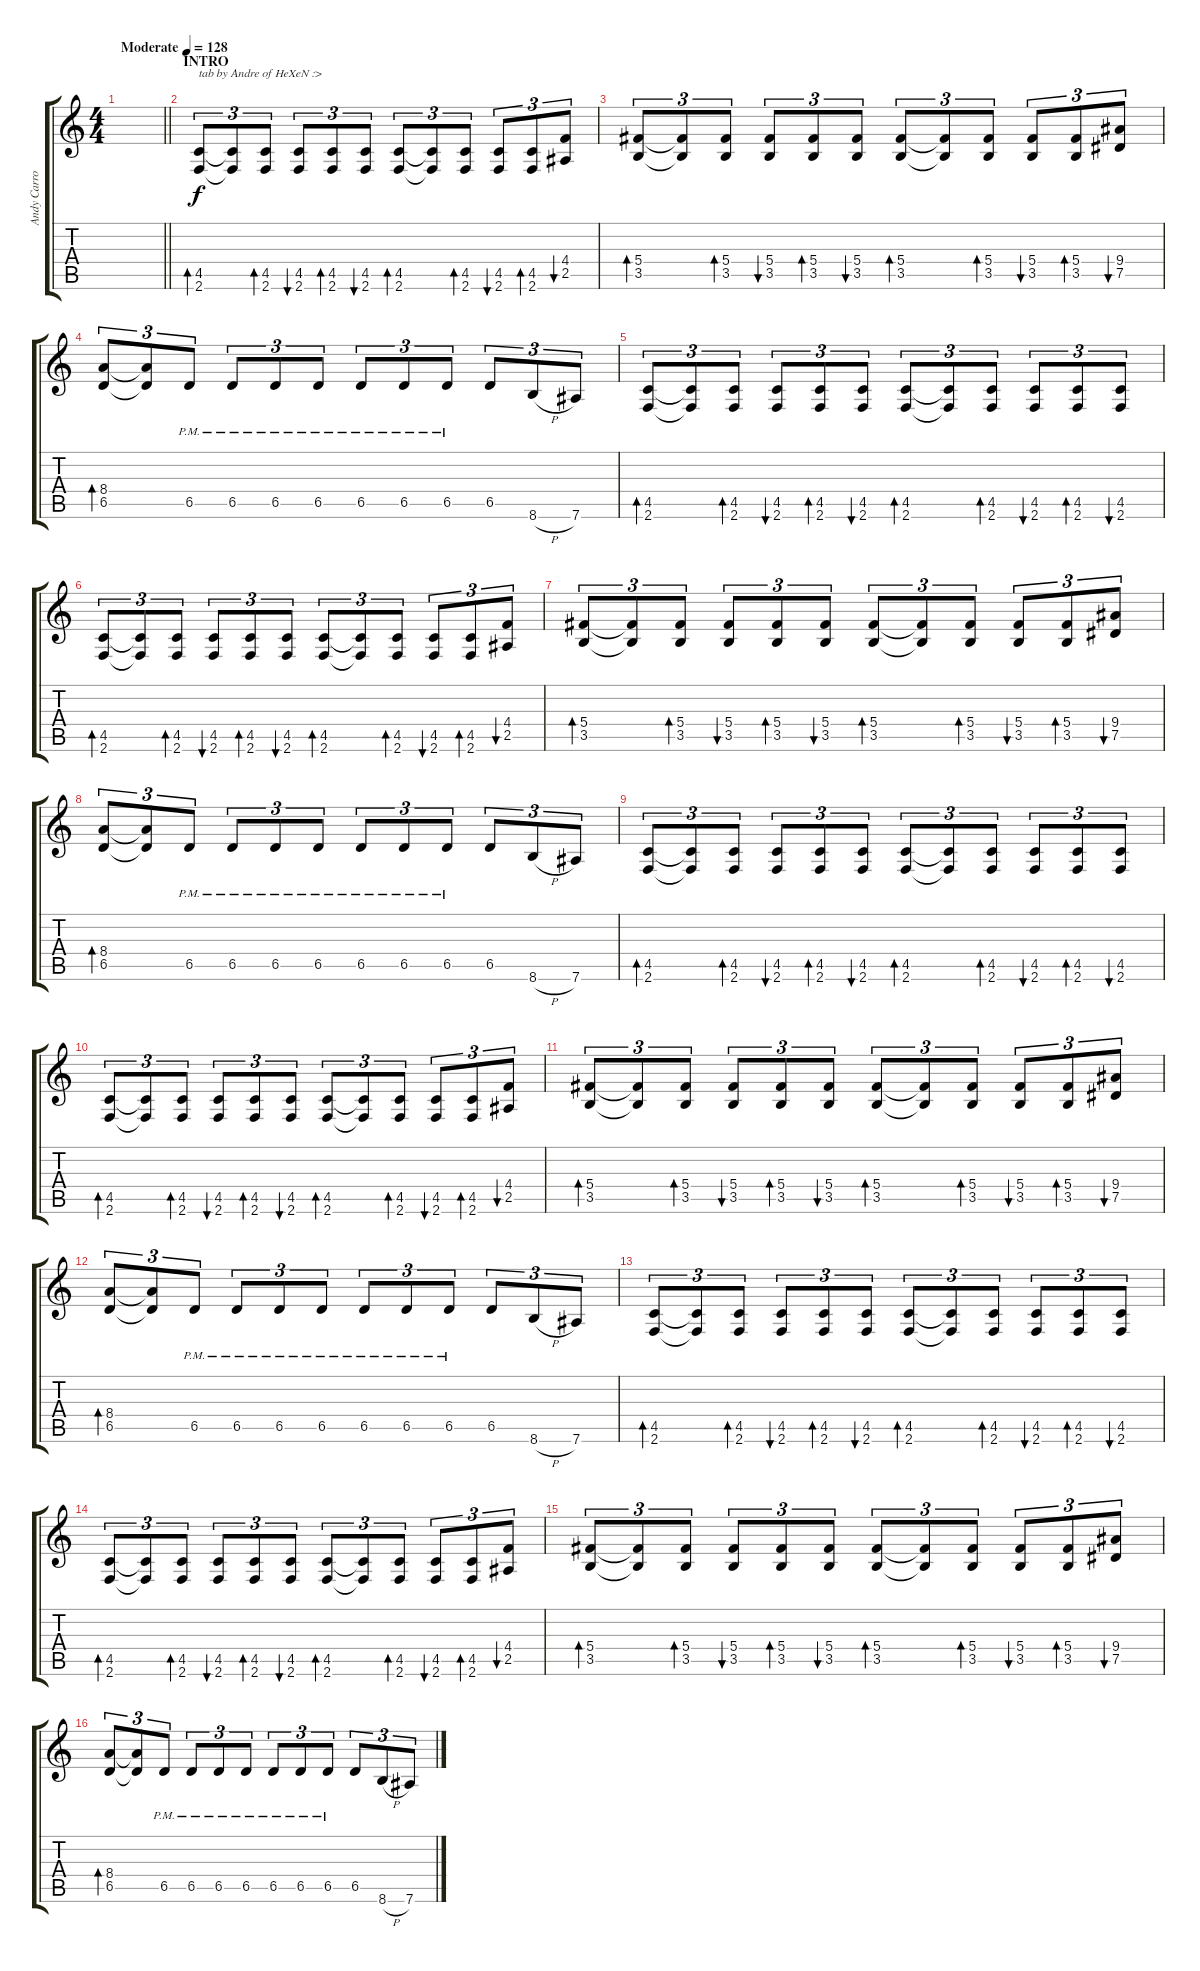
\track ("Andy Carroll" "Andy Carro") {instrument distortionguitar}
\staff {score tabs}
\tuning (Eb4 Bb3 Gb3 Db3 Ab2 Eb2) {hide}
\ts (4 4)
\tempo (128 "Moderate")
\clef g2
\barLineRight lightlight
\ks c
|
\section ("" "INTRO")
(4.5 2.6).8{tu (3 2) bd 60 txt "tab by Andre of HeXeN :>"} (4.5{t} 2.6{t}).8{tu (3 2)} (4.5 2.6).8{tu (3 2) bd 60} (4.5 2.6).8{tu (3 2) bu 60} (4.5 2.6).8{tu (3 2) bd 60} (4.5 2.6).8{tu (3 2) bu 60} (4.5 2.6).8{tu (3 2) bd 60} (4.5{t} 2.6{t}).8{tu (3 2)} (4.5 2.6).8{tu (3 2) bd 60} (4.5 2.6).8{tu (3 2) bu 60} (4.5 2.6).8{tu (3 2) bd 60} (4.4 2.5).8{tu (3 2) bu 60} |
(5.4 3.5).8{tu (3 2) bd 60} (5.4{t} 3.5{t}).8{tu (3 2)} (5.4 3.5).8{tu (3 2) bd 60} (5.4 3.5).8{tu (3 2) bu 60} (5.4 3.5).8{tu (3 2) bd 60} (5.4 3.5).8{tu (3 2) bu 60} (5.4 3.5).8{tu (3 2) bd 60} (5.4{t} 3.5{t}).8{tu (3 2)} (5.4 3.5).8{tu (3 2) bd 60} (5.4 3.5).8{tu (3 2) bu 60} (5.4 3.5).8{tu (3 2) bd 60} (9.4 7.5).8{tu (3 2) bu 60} |
(8.4 6.5).8{tu (3 2) bd 60} (8.4{t} 6.5{t}).8{tu (3 2)} 6.5{pm}.8{tu (3 2)} 6.5{pm}.8{tu (3 2)} 6.5{pm}.8{tu (3 2)} 6.5{pm}.8{tu (3 2)} 6.5{pm}.8{tu (3 2)} 6.5{pm}.8{tu (3 2)} 6.5{pm}.8{tu (3 2)} 6.5.8{tu (3 2)} 8.6{h}.8{tu (3 2)} 7.6.8{tu (3 2)} |
(4.5 2.6).8{tu (3 2) bd 60} (4.5{t} 2.6{t}).8{tu (3 2)} (4.5 2.6).8{tu (3 2) bd 60} (4.5 2.6).8{tu (3 2) bu 60} (4.5 2.6).8{tu (3 2) bd 60} (4.5 2.6).8{tu (3 2) bu 60} (4.5 2.6).8{tu (3 2) bd 60} (4.5{t} 2.6{t}).8{tu (3 2)} (4.5 2.6).8{tu (3 2) bd 60} (4.5 2.6).8{tu (3 2) bu 60} (4.5 2.6).8{tu (3 2) bd 60} (4.5 2.6).8{tu (3 2) bu 60} |
(4.5 2.6).8{tu (3 2) bd 60} (4.5{t} 2.6{t}).8{tu (3 2)} (4.5 2.6).8{tu (3 2) bd 60} (4.5 2.6).8{tu (3 2) bu 60} (4.5 2.6).8{tu (3 2) bd 60} (4.5 2.6).8{tu (3 2) bu 60} (4.5 2.6).8{tu (3 2) bd 60} (4.5{t} 2.6{t}).8{tu (3 2)} (4.5 2.6).8{tu (3 2) bd 60} (4.5 2.6).8{tu (3 2) bu 60} (4.5 2.6).8{tu (3 2) bd 60} (4.4 2.5).8{tu (3 2) bu 60} |
(5.4 3.5).8{tu (3 2) bd 60} (5.4{t} 3.5{t}).8{tu (3 2)} (5.4 3.5).8{tu (3 2) bd 60} (5.4 3.5).8{tu (3 2) bu 60} (5.4 3.5).8{tu (3 2) bd 60} (5.4 3.5).8{tu (3 2) bu 60} (5.4 3.5).8{tu (3 2) bd 60} (5.4{t} 3.5{t}).8{tu (3 2)} (5.4 3.5).8{tu (3 2) bd 60} (5.4 3.5).8{tu (3 2) bu 60} (5.4 3.5).8{tu (3 2) bd 60} (9.4 7.5).8{tu (3 2) bu 60} |
(8.4 6.5).8{tu (3 2) bd 60} (8.4{t} 6.5{t}).8{tu (3 2)} 6.5{pm}.8{tu (3 2)} 6.5{pm}.8{tu (3 2)} 6.5{pm}.8{tu (3 2)} 6.5{pm}.8{tu (3 2)} 6.5{pm}.8{tu (3 2)} 6.5{pm}.8{tu (3 2)} 6.5{pm}.8{tu (3 2)} 6.5.8{tu (3 2)} 8.6{h}.8{tu (3 2)} 7.6.8{tu (3 2)} |
(4.5 2.6).8{tu (3 2) bd 60} (4.5{t} 2.6{t}).8{tu (3 2)} (4.5 2.6).8{tu (3 2) bd 60} (4.5 2.6).8{tu (3 2) bu 60} (4.5 2.6).8{tu (3 2) bd 60} (4.5 2.6).8{tu (3 2) bu 60} (4.5 2.6).8{tu (3 2) bd 60} (4.5{t} 2.6{t}).8{tu (3 2)} (4.5 2.6).8{tu (3 2) bd 60} (4.5 2.6).8{tu (3 2) bu 60} (4.5 2.6).8{tu (3 2) bd 60} (4.5 2.6).8{tu (3 2) bu 60} |
(4.5 2.6).8{tu (3 2) bd 60} (4.5{t} 2.6{t}).8{tu (3 2)} (4.5 2.6).8{tu (3 2) bd 60} (4.5 2.6).8{tu (3 2) bu 60} (4.5 2.6).8{tu (3 2) bd 60} (4.5 2.6).8{tu (3 2) bu 60} (4.5 2.6).8{tu (3 2) bd 60} (4.5{t} 2.6{t}).8{tu (3 2)} (4.5 2.6).8{tu (3 2) bd 60} (4.5 2.6).8{tu (3 2) bu 60} (4.5 2.6).8{tu (3 2) bd 60} (4.4 2.5).8{tu (3 2) bu 60} |
(5.4 3.5).8{tu (3 2) bd 60} (5.4{t} 3.5{t}).8{tu (3 2)} (5.4 3.5).8{tu (3 2) bd 60} (5.4 3.5).8{tu (3 2) bu 60} (5.4 3.5).8{tu (3 2) bd 60} (5.4 3.5).8{tu (3 2) bu 60} (5.4 3.5).8{tu (3 2) bd 60} (5.4{t} 3.5{t}).8{tu (3 2)} (5.4 3.5).8{tu (3 2) bd 60} (5.4 3.5).8{tu (3 2) bu 60} (5.4 3.5).8{tu (3 2) bd 60} (9.4 7.5).8{tu (3 2) bu 60} |
(8.4 6.5).8{tu (3 2) bd 60} (8.4{t} 6.5{t}).8{tu (3 2)} 6.5{pm}.8{tu (3 2)} 6.5{pm}.8{tu (3 2)} 6.5{pm}.8{tu (3 2)} 6.5{pm}.8{tu (3 2)} 6.5{pm}.8{tu (3 2)} 6.5{pm}.8{tu (3 2)} 6.5{pm}.8{tu (3 2)} 6.5.8{tu (3 2)} 8.6{h}.8{tu (3 2)} 7.6.8{tu (3 2)} |
(4.5 2.6).8{tu (3 2) bd 60} (4.5{t} 2.6{t}).8{tu (3 2)} (4.5 2.6).8{tu (3 2) bd 60} (4.5 2.6).8{tu (3 2) bu 60} (4.5 2.6).8{tu (3 2) bd 60} (4.5 2.6).8{tu (3 2) bu 60} (4.5 2.6).8{tu (3 2) bd 60} (4.5{t} 2.6{t}).8{tu (3 2)} (4.5 2.6).8{tu (3 2) bd 60} (4.5 2.6).8{tu (3 2) bu 60} (4.5 2.6).8{tu (3 2) bd 60} (4.5 2.6).8{tu (3 2) bu 60} |
(4.5 2.6).8{tu (3 2) bd 60} (4.5{t} 2.6{t}).8{tu (3 2)} (4.5 2.6).8{tu (3 2) bd 60} (4.5 2.6).8{tu (3 2) bu 60} (4.5 2.6).8{tu (3 2) bd 60} (4.5 2.6).8{tu (3 2) bu 60} (4.5 2.6).8{tu (3 2) bd 60} (4.5{t} 2.6{t}).8{tu (3 2)} (4.5 2.6).8{tu (3 2) bd 60} (4.5 2.6).8{tu (3 2) bu 60} (4.5 2.6).8{tu (3 2) bd 60} (4.4 2.5).8{tu (3 2) bu 60} |
(5.4 3.5).8{tu (3 2) bd 60} (5.4{t} 3.5{t}).8{tu (3 2)} (5.4 3.5).8{tu (3 2) bd 60} (5.4 3.5).8{tu (3 2) bu 60} (5.4 3.5).8{tu (3 2) bd 60} (5.4 3.5).8{tu (3 2) bu 60} (5.4 3.5).8{tu (3 2) bd 60} (5.4{t} 3.5{t}).8{tu (3 2)} (5.4 3.5).8{tu (3 2) bd 60} (5.4 3.5).8{tu (3 2) bu 60} (5.4 3.5).8{tu (3 2) bd 60} (9.4 7.5).8{tu (3 2) bu 60} |
(8.4 6.5).8{tu (3 2) bd 60} (8.4{t} 6.5{t}).8{tu (3 2)} 6.5{pm}.8{tu (3 2)} 6.5{pm}.8{tu (3 2)} 6.5{pm}.8{tu (3 2)} 6.5{pm}.8{tu (3 2)} 6.5{pm}.8{tu (3 2)} 6.5{pm}.8{tu (3 2)} 6.5{pm}.8{tu (3 2)} 6.5.8{tu (3 2)} 8.6{h}.8{tu (3 2)} 7.6.8{tu (3 2)}
